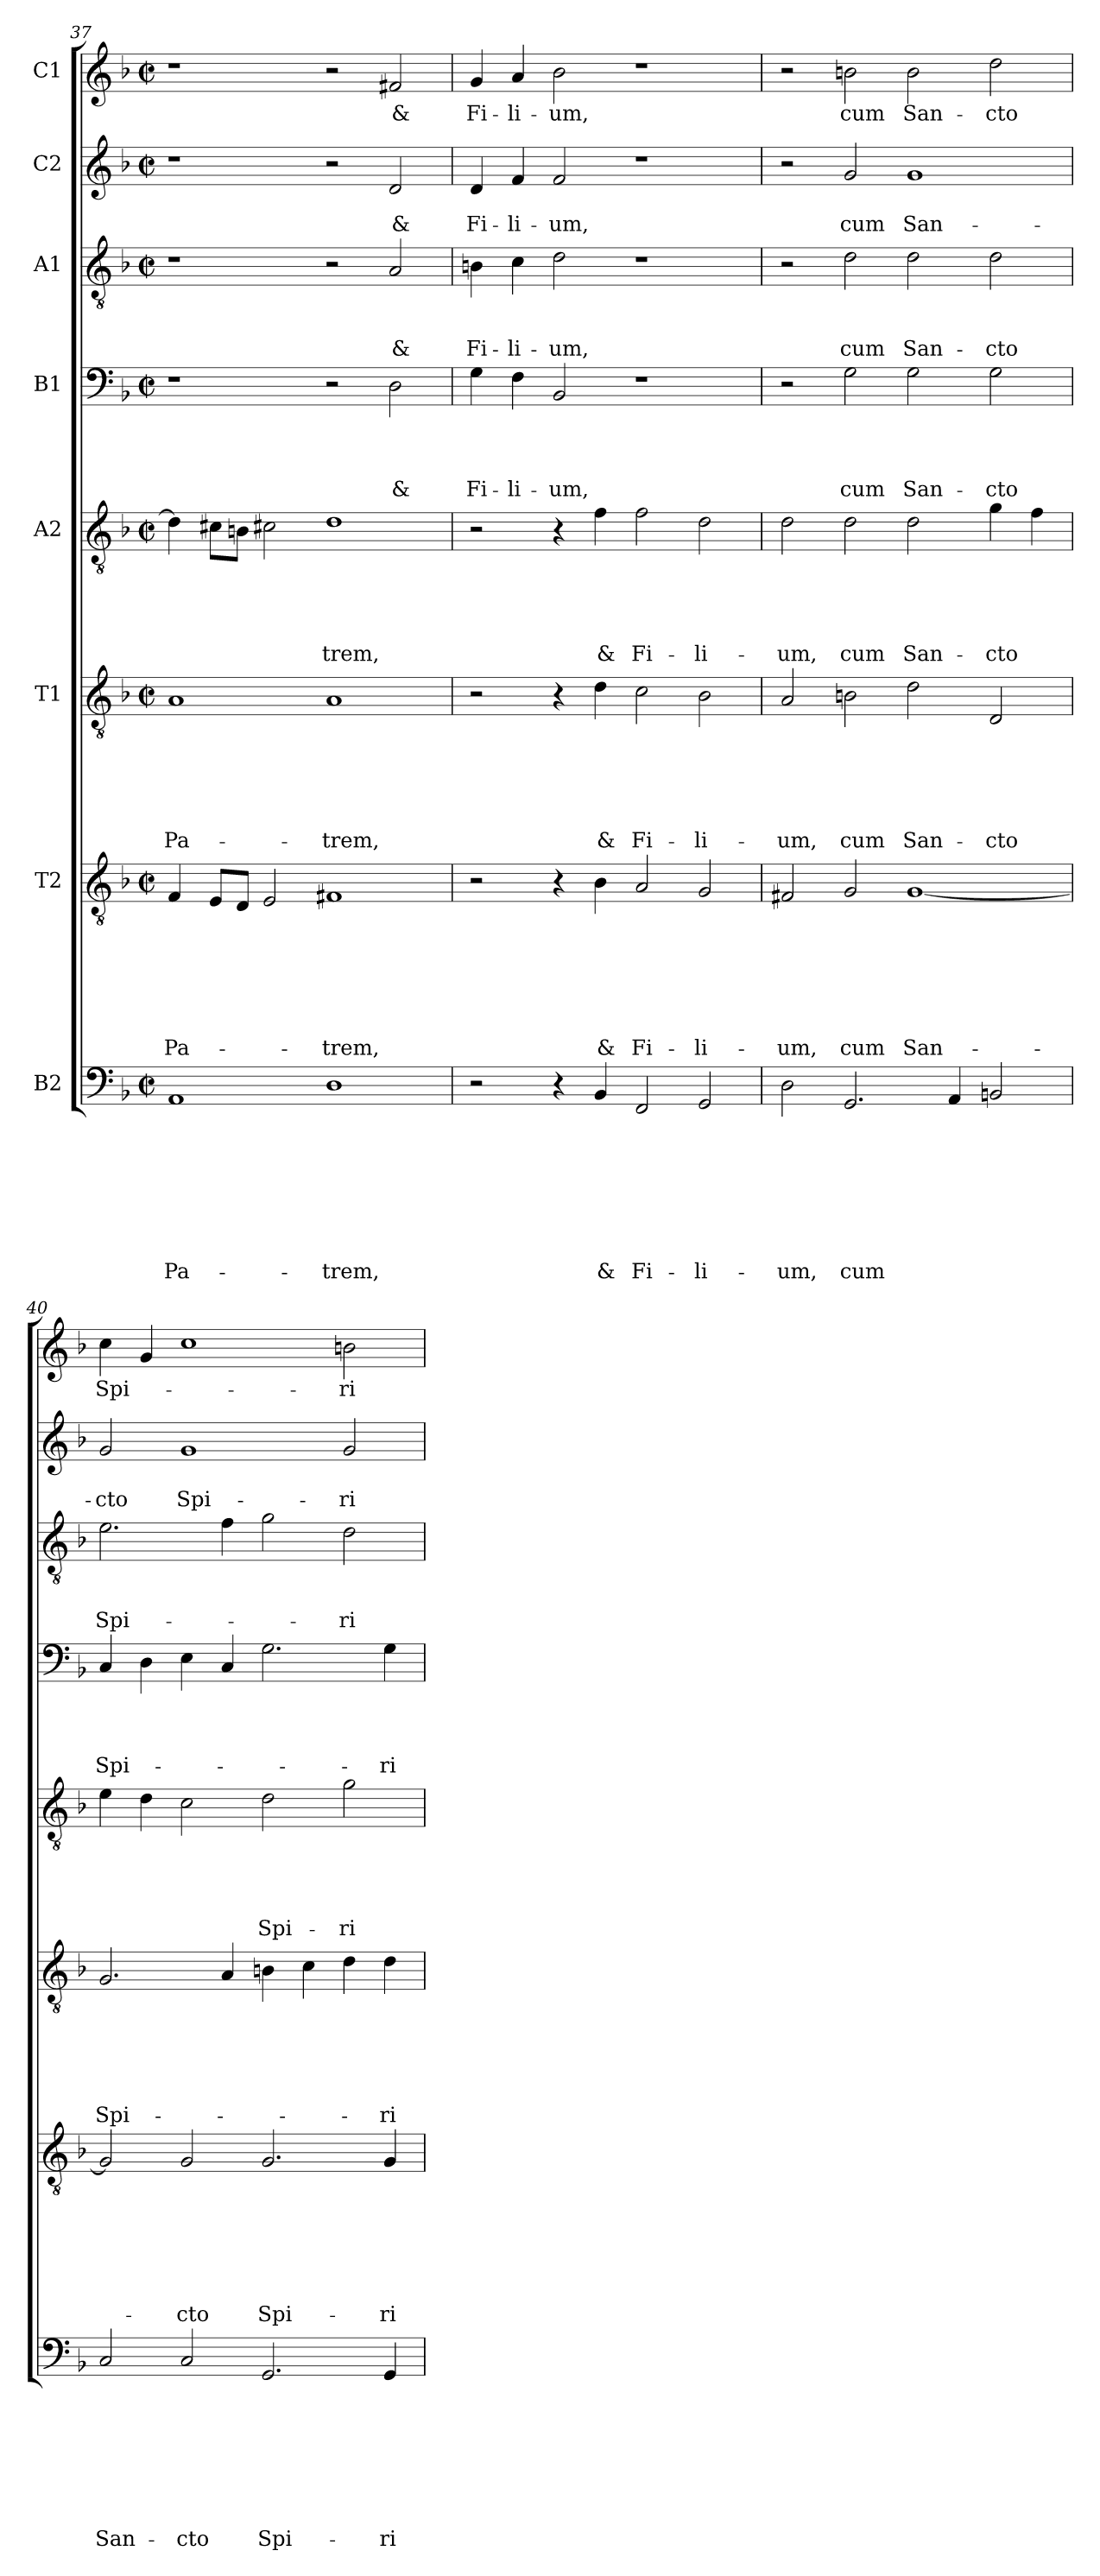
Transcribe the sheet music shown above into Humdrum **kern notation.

**kern	**text	**text	**text	**text	**text	**text	**text	**text	**kern	**text	**text	**text	**text	**text	**text	**text	**kern	**text	**text	**text	**text	**text	**text	**kern	**text	**text	**text	**text	**text	**kern	**text	**text	**text	**text	**kern	**text	**text	**text	**kern	**text	**text	**kern	**text
*part8	*part8	*part8	*part8	*part8	*part8	*part8	*part8	*part8	*part7	*part7	*part7	*part7	*part7	*part7	*part7	*part7	*part6	*part6	*part6	*part6	*part6	*part6	*part6	*part5	*part5	*part5	*part5	*part5	*part5	*part4	*part4	*part4	*part4	*part4	*part3	*part3	*part3	*part3	*part2	*part2	*part2	*part1	*part1
*staff8	*staff8	*staff8	*staff8	*staff8	*staff8	*staff8	*staff8	*staff8	*staff7	*staff7	*staff7	*staff7	*staff7	*staff7	*staff7	*staff7	*staff6	*staff6	*staff6	*staff6	*staff6	*staff6	*staff6	*staff5	*staff5	*staff5	*staff5	*staff5	*staff5	*staff4	*staff4	*staff4	*staff4	*staff4	*staff3	*staff3	*staff3	*staff3	*staff2	*staff2	*staff2	*staff1	*staff1
*I"B2	*	*	*	*	*	*	*	*	*I"T2	*	*	*	*	*	*	*	*I"T1	*	*	*	*	*	*	*I"A2	*	*	*	*	*	*I"B1	*	*	*	*	*I"A1	*	*	*	*I"C2	*	*	*I"C1	*
*clefF4	*	*	*	*	*	*	*	*	*clefGv2	*	*	*	*	*	*	*	*clefGv2	*	*	*	*	*	*	*clefGv2	*	*	*	*	*	*clefF4	*	*	*	*	*clefGv2	*	*	*	*clefG2	*	*	*clefG2	*
*k[b-]	*	*	*	*	*	*	*	*	*k[b-]	*	*	*	*	*	*	*	*k[b-]	*	*	*	*	*	*	*k[b-]	*	*	*	*	*	*k[b-]	*	*	*	*	*k[b-]	*	*	*	*k[b-]	*	*	*k[b-]	*
*d:	*	*	*	*	*	*	*	*	*d:	*	*	*	*	*	*	*	*d:	*	*	*	*	*	*	*d:	*	*	*	*	*	*d:	*	*	*	*	*d:	*	*	*	*d:	*	*	*d:	*
*M2/2	*	*	*	*	*	*	*	*	*M2/2	*	*	*	*	*	*	*	*M2/2	*	*	*	*	*	*	*M2/2	*	*	*	*	*	*M2/2	*	*	*	*	*M2/2	*	*	*	*M2/2	*	*	*M2/2	*
*met(c|)	*	*	*	*	*	*	*	*	*met(c|)	*	*	*	*	*	*	*	*met(c|)	*	*	*	*	*	*	*met(c|)	*	*	*	*	*	*met(c|)	*	*	*	*	*met(c|)	*	*	*	*met(c|)	*	*	*met(c|)	*
=37	=37	=37	=37	=37	=37	=37	=37	=37	=37	=37	=37	=37	=37	=37	=37	=37	=37	=37	=37	=37	=37	=37	=37	=37	=37	=37	=37	=37	=37	=37	=37	=37	=37	=37	=37	=37	=37	=37	=37	=37	=37	=37	=37
!	!	!	!	!	!	!	!	!LO:LY:b	!	!	!	!	!	!	!	!LO:LY:b	!	!	!	!	!	!	!LO:LY:b	!	!	!	!	!	!	!	!	!	!	!	!	!	!	!	!	!	!	!	!
1AA	.	.	.	.	.	.	.	Pa-	4F/	.	.	.	.	.	.	Pa-	1A	.	.	.	.	.	Pa-	4d\]	.	.	.	.	.	1r	.	.	.	.	1r	.	.	.	1r	.	.	1r	.
.	.	.	.	.	.	.	.	.	8E/L	.	.	.	.	.	.	.	.	.	.	.	.	.	.	8c#\L	.	.	.	.	.	.	.	.	.	.	.	.	.	.	.	.	.	.	.
.	.	.	.	.	.	.	.	.	8D/J	.	.	.	.	.	.	.	.	.	.	.	.	.	.	8B\J	.	.	.	.	.	.	.	.	.	.	.	.	.	.	.	.	.	.	.
.	.	.	.	.	.	.	.	.	2E/	.	.	.	.	.	.	.	.	.	.	.	.	.	.	2c#X\	.	.	.	.	.	.	.	.	.	.	.	.	.	.	.	.	.	.	.
!	!	!	!	!	!	!	!	!LO:LY:b	!	!	!	!	!	!	!	!LO:LY:b	!	!	!	!	!	!	!LO:LY:b	!	!	!	!	!	!LO:LY:b	!	!	!	!	!	!	!	!	!	!	!	!	!	!
1D	.	.	.	.	.	.	.	-trem,	1F#X	.	.	.	.	.	.	-trem,	1A	.	.	.	.	.	-trem,	1d	.	.	.	.	-trem,	2r	.	.	.	.	2r	.	.	.	2r	.	.	2r	.
!	!	!	!	!	!	!	!	!	!	!	!	!	!	!	!	!	!	!	!	!	!	!	!	!	!	!	!	!	!	!	!	!	!	!LO:LY:b	!	!	!	!LO:LY:b	!	!	!LO:LY:b	!	!LO:LY:b
.	.	.	.	.	.	.	.	.	.	.	.	.	.	.	.	.	.	.	.	.	.	.	.	.	.	.	.	.	.	2D\	.	.	.	&	2A/	.	.	&	2d/	.	&	2f#X/	&
=38	=38	=38	=38	=38	=38	=38	=38	=38	=38	=38	=38	=38	=38	=38	=38	=38	=38	=38	=38	=38	=38	=38	=38	=38	=38	=38	=38	=38	=38	=38	=38	=38	=38	=38	=38	=38	=38	=38	=38	=38	=38	=38	=38
!	!	!	!	!	!	!	!	!	!	!	!	!	!	!	!	!	!	!	!	!	!	!	!	!	!	!	!	!	!	!	!	!	!	!LO:LY:b	!	!	!	!LO:LY:b	!	!	!LO:LY:b	!	!LO:LY:b
2r	.	.	.	.	.	.	.	.	2r	.	.	.	.	.	.	.	2r	.	.	.	.	.	.	2r	.	.	.	.	.	4G\	.	.	.	Fi-	4Bn\	.	.	Fi-	4d/	.	Fi-	4g/	Fi-
!	!	!	!	!	!	!	!	!	!	!	!	!	!	!	!	!	!	!	!	!	!	!	!	!	!	!	!	!	!	!	!	!	!	!LO:LY:b	!	!	!	!LO:LY:b	!	!	!LO:LY:b	!	!LO:LY:b
.	.	.	.	.	.	.	.	.	.	.	.	.	.	.	.	.	.	.	.	.	.	.	.	.	.	.	.	.	.	4F\	.	.	.	-li-	4c\	.	.	-li-	4f/	.	-li-	4a/	-li-
!	!	!	!	!	!	!	!	!	!	!	!	!	!	!	!	!	!	!	!	!	!	!	!	!	!	!	!	!	!	!	!	!	!	!LO:LY:b	!	!	!	!LO:LY:b	!	!	!LO:LY:b	!	!LO:LY:b
4r	.	.	.	.	.	.	.	.	4r	.	.	.	.	.	.	.	4r	.	.	.	.	.	.	4r	.	.	.	.	.	2BB-/	.	.	.	-um,	2d\	.	.	-um,	2f/	.	-um,	2b-\	-um,
!	!	!	!	!	!	!	!	!LO:LY:b	!	!	!	!	!	!	!	!LO:LY:b	!	!	!	!	!	!	!LO:LY:b	!	!	!	!	!	!LO:LY:b	!	!	!	!	!	!	!	!	!	!	!	!	!	!
4BB-/	.	.	.	.	.	.	.	&	4B-\	.	.	.	.	.	.	&	4d\	.	.	.	.	.	&	4f\	.	.	.	.	&	.	.	.	.	.	.	.	.	.	.	.	.	.	.
!	!	!	!	!	!	!	!	!LO:LY:b	!	!	!	!	!	!	!	!LO:LY:b	!	!	!	!	!	!	!LO:LY:b	!	!	!	!	!	!LO:LY:b	!	!	!	!	!	!	!	!	!	!	!	!	!	!
2FF/	.	.	.	.	.	.	.	Fi-	2A/	.	.	.	.	.	.	Fi-	2c\	.	.	.	.	.	Fi-	2f\	.	.	.	.	Fi-	1r	.	.	.	.	1r	.	.	.	1r	.	.	1r	.
!	!	!	!	!	!	!	!	!LO:LY:b	!	!	!	!	!	!	!	!LO:LY:b	!	!	!	!	!	!	!LO:LY:b	!	!	!	!	!	!LO:LY:b	!	!	!	!	!	!	!	!	!	!	!	!	!	!
2GG/	.	.	.	.	.	.	.	-li-	2G/	.	.	.	.	.	.	-li-	2B-\	.	.	.	.	.	-li-	2d\	.	.	.	.	-li-	.	.	.	.	.	.	.	.	.	.	.	.	.	.
=39	=39	=39	=39	=39	=39	=39	=39	=39	=39	=39	=39	=39	=39	=39	=39	=39	=39	=39	=39	=39	=39	=39	=39	=39	=39	=39	=39	=39	=39	=39	=39	=39	=39	=39	=39	=39	=39	=39	=39	=39	=39	=39	=39
!	!	!	!	!	!	!	!	!LO:LY:b	!	!	!	!	!	!	!	!LO:LY:b	!	!	!	!	!	!	!LO:LY:b	!	!	!	!	!	!LO:LY:b	!	!	!	!	!	!	!	!	!	!	!	!	!	!
2D\	.	.	.	.	.	.	.	-um,	2F#X/	.	.	.	.	.	.	-um,	2A/	.	.	.	.	.	-um,	2d\	.	.	.	.	-um,	2r	.	.	.	.	2r	.	.	.	2r	.	.	2r	.
!	!	!	!	!	!	!	!	!LO:LY:b	!	!	!	!	!	!	!	!LO:LY:b	!	!	!	!	!	!	!LO:LY:b	!	!	!	!	!	!LO:LY:b	!	!	!	!	!LO:LY:b	!	!	!	!LO:LY:b	!	!	!LO:LY:b	!	!LO:LY:b
2.GG/	.	.	.	.	.	.	.	cum	2G/	.	.	.	.	.	.	cum	2Bn\	.	.	.	.	.	cum	2d\	.	.	.	.	cum	2G\	.	.	.	cum	2d\	.	.	cum	2g/	.	cum	2bn\	cum
!	!	!	!	!	!	!	!	!	!	!	!	!	!	!	!	!LO:LY:b	!	!	!	!	!	!	!LO:LY:b	!	!	!	!	!	!LO:LY:b	!	!	!	!	!LO:LY:b	!	!	!	!LO:LY:b	!	!	!LO:LY:b	!	!LO:LY:b
.	.	.	.	.	.	.	.	.	[1G	.	.	.	.	.	.	San-	2d\	.	.	.	.	.	San-	2d\	.	.	.	.	San-	2G\	.	.	.	San-	2d\	.	.	San-	1g	.	San-	2b\	San-
4AA/	.	.	.	.	.	.	.	.	.	.	.	.	.	.	.	.	.	.	.	.	.	.	.	.	.	.	.	.	.	.	.	.	.	.	.	.	.	.	.	.	.	.	.
!	!	!	!	!	!	!	!	!	!	!	!	!	!	!	!	!	!	!	!	!	!	!	!LO:LY:b	!	!	!	!	!	!LO:LY:b	!	!	!	!	!LO:LY:b	!	!	!	!LO:LY:b	!	!	!	!	!LO:LY:b
2BBn/	.	.	.	.	.	.	.	.	.	.	.	.	.	.	.	.	2D/	.	.	.	.	.	-cto	4g\	.	.	.	.	-cto	2G\	.	.	.	-cto	2d\	.	.	-cto	.	.	.	2dd\	-cto
.	.	.	.	.	.	.	.	.	.	.	.	.	.	.	.	.	.	.	.	.	.	.	.	4f\	.	.	.	.	.	.	.	.	.	.	.	.	.	.	.	.	.	.	.
!!LO:LB:g=z
=40	=40	=40	=40	=40	=40	=40	=40	=40	=40	=40	=40	=40	=40	=40	=40	=40	=40	=40	=40	=40	=40	=40	=40	=40	=40	=40	=40	=40	=40	=40	=40	=40	=40	=40	=40	=40	=40	=40	=40	=40	=40	=40	=40
!	!	!	!	!	!	!	!	!LO:LY:b	!	!	!	!	!	!	!	!	!	!	!	!	!	!	!LO:LY:b	!	!	!	!	!	!	!	!	!	!	!LO:LY:b	!	!	!	!LO:LY:b	!	!	!LO:LY:b	!	!LO:LY:b
2C/	.	.	.	.	.	.	.	San-	2G/]	.	.	.	.	.	.	.	2.G/	.	.	.	.	.	Spi-	4e\	.	.	.	.	.	4C/	.	.	.	Spi-	2.e\	.	.	Spi-	2g/	.	-cto	4cc\	Spi-
.	.	.	.	.	.	.	.	.	.	.	.	.	.	.	.	.	.	.	.	.	.	.	.	4d\	.	.	.	.	.	4D\	.	.	.	.	.	.	.	.	.	.	.	4g/	.
!	!	!	!	!	!	!	!	!LO:LY:b	!	!	!	!	!	!	!	!LO:LY:b	!	!	!	!	!	!	!	!	!	!	!	!	!	!	!	!	!	!	!	!	!	!	!	!	!LO:LY:b	!	!
2C/	.	.	.	.	.	.	.	-cto	2G/	.	.	.	.	.	.	-cto	.	.	.	.	.	.	.	2c\	.	.	.	.	.	4E\	.	.	.	.	.	.	.	.	1g	.	Spi-	1cc	.
.	.	.	.	.	.	.	.	.	.	.	.	.	.	.	.	.	4A/	.	.	.	.	.	.	.	.	.	.	.	.	4C/	.	.	.	.	4f\	.	.	.	.	.	.	.	.
!	!	!	!	!	!	!	!	!LO:LY:b	!	!	!	!	!	!	!	!LO:LY:b	!	!	!	!	!	!	!	!	!	!	!	!	!LO:LY:b	!	!	!	!	!	!	!	!	!	!	!	!	!	!
2.GG/	.	.	.	.	.	.	.	Spi-	2.G/	.	.	.	.	.	.	Spi-	4Bn\	.	.	.	.	.	.	2d\	.	.	.	.	Spi-	2.G\	.	.	.	.	2g\	.	.	.	.	.	.	.	.
.	.	.	.	.	.	.	.	.	.	.	.	.	.	.	.	.	4c\	.	.	.	.	.	.	.	.	.	.	.	.	.	.	.	.	.	.	.	.	.	.	.	.	.	.
!	!	!	!	!	!	!	!	!	!	!	!	!	!	!	!	!	!	!	!	!	!	!	!	!	!	!	!	!	!LO:LY:b	!	!	!	!	!	!	!	!	!LO:LY:b	!	!	!LO:LY:b	!	!LO:LY:b
.	.	.	.	.	.	.	.	.	.	.	.	.	.	.	.	.	4d\	.	.	.	.	.	.	2g\	.	.	.	.	-ri-	.	.	.	.	.	2d\	.	.	-ri-	2g/	.	-ri-	2bn\	-ri-
!	!	!	!	!	!	!	!	!LO:LY:b	!	!	!	!	!	!	!	!LO:LY:b	!	!	!	!	!	!	!LO:LY:b	!	!	!	!	!	!	!	!	!	!	!LO:LY:b	!	!	!	!	!	!	!	!	!
4GG/	.	.	.	.	.	.	.	-ri-	4G/	.	.	.	.	.	.	-ri-	4d\	.	.	.	.	.	-ri-	.	.	.	.	.	.	4G\	.	.	.	-ri-	.	.	.	.	.	.	.	.	.
=	=	=	=	=	=	=	=	=	=	=	=	=	=	=	=	=	=	=	=	=	=	=	=	=	=	=	=	=	=	=	=	=	=	=	=	=	=	=	=	=	=	=	=
*-	*-	*-	*-	*-	*-	*-	*-	*-	*-	*-	*-	*-	*-	*-	*-	*-	*-	*-	*-	*-	*-	*-	*-	*-	*-	*-	*-	*-	*-	*-	*-	*-	*-	*-	*-	*-	*-	*-	*-	*-	*-	*-	*-
